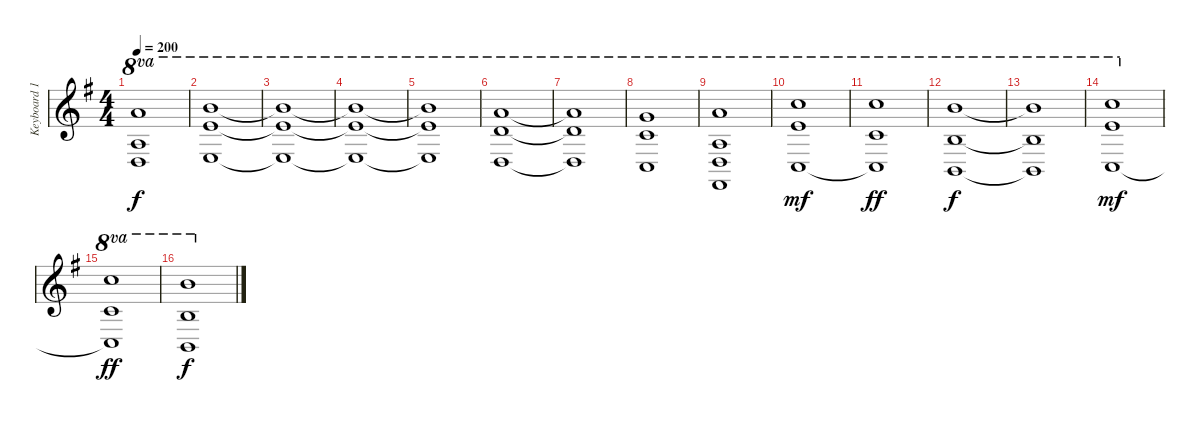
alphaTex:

\track ("Keyboard 1" "Keyboard 1") {instrument stringensemble1}
\staff {score}
\tuning (E4 B3 G3 D3 A2 E2) {hide}
\ts (4 4)
\tempo 200
\clef g2
\ks g
(17.1 10.2 7.3).1{ot 8va dy f} |
(19.1 17.2 9.3).1{ot 8va} |
(19.1{t} 17.2{t} 9.3{t}).1{ot 8va} |
(19.1{t} 17.2{t} 9.3{t}).1{ot 8va} |
(19.1{t} 17.2{t} 9.3{t}).1{ot 8va} |
(17.1 15.2 7.3).1{ot 8va} |
(17.1{t} 15.2{t} 7.3{t}).1{ot 8va} |
(15.1 13.2 5.3).1{ot 8va} |
(17.1 10.2 7.3 4.4).1{ot 8va} |
(20.1 17.2 5.3).1{ot 8va dy mf} |
(20.1 13.2 5.3{t}).1{ot 8va dy ff} |
(19.1 12.2 4.3).1{ot 8va dy f} |
(19.1{t} 12.2{t} 4.3{t}).1{ot 8va} |
(20.1 17.2 5.3).1{ot 8va dy mf} |
(20.1 13.2 5.3{t}).1{ot 8va dy ff} |
(19.1 12.2 4.3).1{ot 8va dy f}
